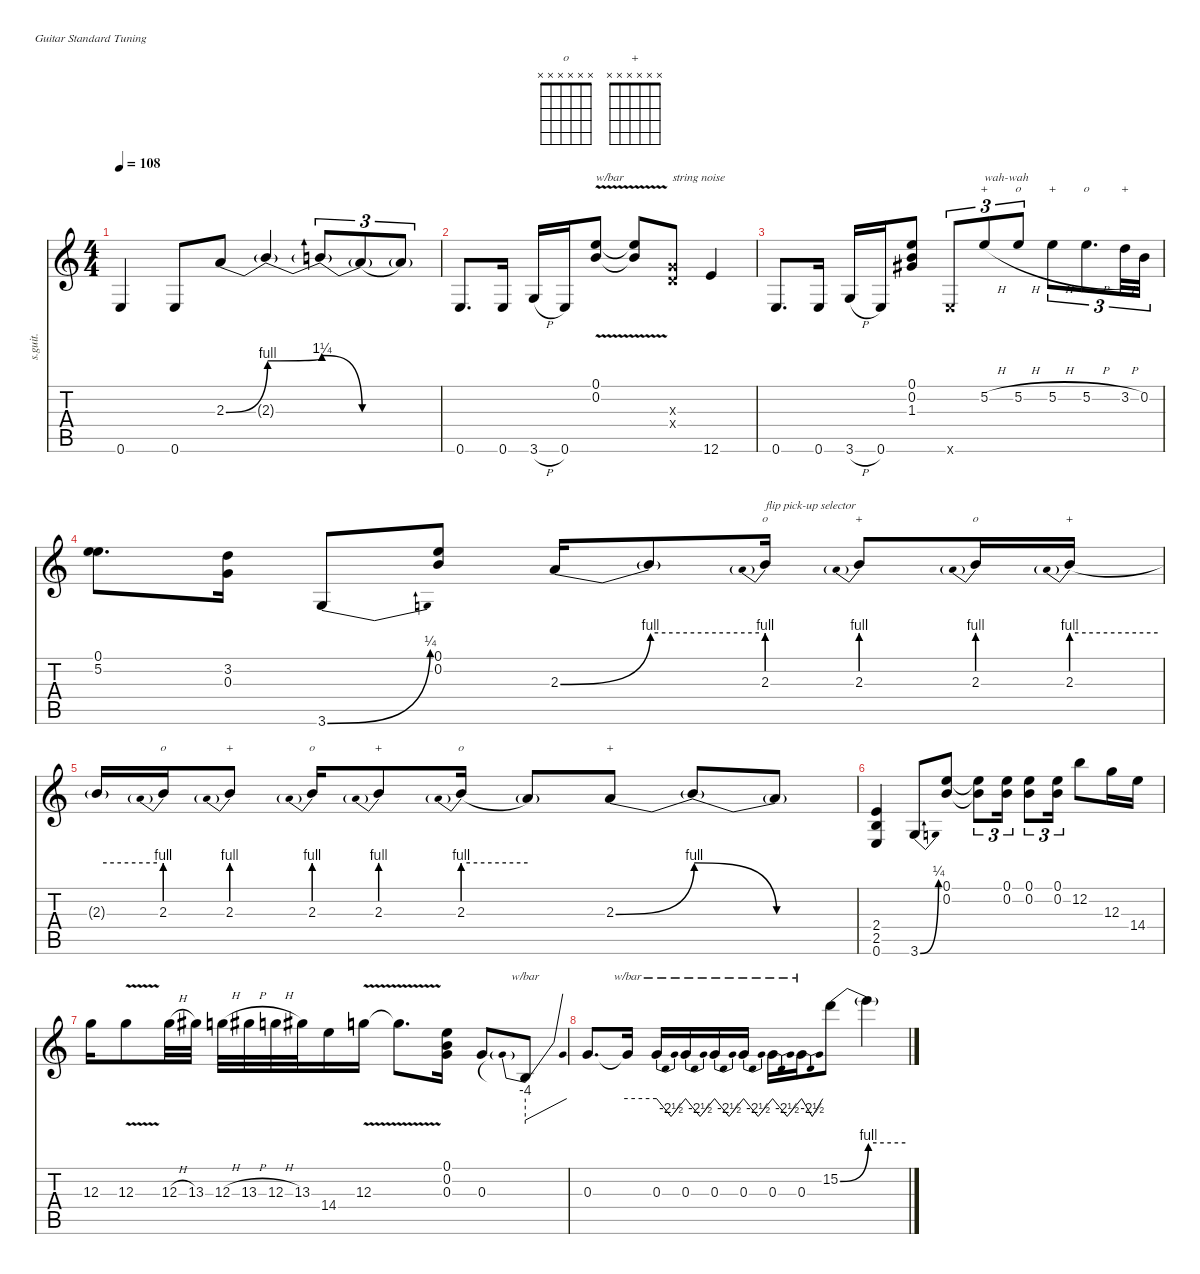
\defaultSystemsLayout 4
\hideDynamics
\bracketExtendMode nobrackets
\otherSystemsTrackNameOrientation horizontal
\track ("Guitar (Jimi Hendrix)" "s.guit.") {instrument acousticguitarsteel}
\staff {score tabs}
\tuning (E4 B3 G3 D3 A2 E2)
\chord ("o" x x x x x x)
\chord ("+" x x x x x x)
\ts (4 4)
\tempo 108
\clef g2
\ks c
0.6.4{dy f beam Up} 0.6.8{beam Up} 2.3{be (bend 0 0 60 4)}.8{beam Up} 2.3{be (bend 0 4 60 5) t}.4{beam Up} 2.3{be (release 0 5 60 0) t}.8{tu (3 2) beam Up} 2.3{be (hold 0 0 60 0) t}.8{tu (3 2) beam Up} 2.3{be (hold 0 0 60 0) t}.8{tu (3 2) beam Up} |
0.6.8{d beam Up} 0.6.16{beam Up} 3.6{h}.16{beam Up} 0.6.16{beam Up} (0.1{v} 0.2{v}).8{txt "w/bar" beam Up} (0.1{v t} 0.2{v t}).8{beam Up} (0.3{x} 0.4{x}).8{txt "string noise" beam Up} 12.6.4{beam Up} |
0.6.8{d beam Up} 0.6.16{beam Up} 3.6{h}.16{beam Up} 0.6.16{beam Up} (0.1 0.2 1.3{acc #}).8{beam Up} 0.6{x}.8{tu (3 2) beam Up} 5.2{h}.8{tu (3 2) ch "+" txt "wah-wah" dy mf beam Up} 5.2{h}.8{tu (3 2) ch "o" dy ff beam Up} 5.2{h}.8{tu (3 2) ch "+" dy mf beam Down} 5.2{h}.8{d tu (3 2) ch "o" dy ff beam Down} 3.2{h}.32{tu (3 2) ch "+" dy mf beam Down} 0.2.32{tu (3 2) dy f beam Down} |
(0.1 5.2).8{d beam Down} (3.2 0.3).16{beam Down} 3.6{be (bend 0 0 30 1)}.8{beam Up} (0.1 0.2).8{beam Up} 2.3{be (bend 0 0 60 4)}.16{beam Up} 2.3{be (hold 0 4 60 4) t}.8{beam Up} 2.3{be (prebend 0 4 60 4)}.16{ch "o" txt "flip pick-up selector" dy ff beam Up} 2.3{be (prebend 0 4 60 4)}.8{ch "+" dy mf beam Up} 2.3{be (prebend 0 4 60 4)}.16{ch "o" dy ff beam Up} 2.3{be (prebend 0 4 60 4)}.16{ch "+" dy mf beam Up} |
2.3{be (hold 0 4 60 4) t}.16{dy f beam Up} 2.3{be (prebend 0 4 60 4)}.16{ch "o" dy ff beam Up} 2.3{be (prebend 0 4 60 4)}.8{ch "+" dy mf beam Up} 2.3{be (prebend 0 4 60 4)}.16{ch "o" dy ff beam Up} 2.3{be (prebend 0 4 60 4)}.8{ch "+" dy mf beam Up} 2.3{be (prebend 0 4 60 4)}.16{ch "o" dy ff beam Up} 2.3{be (hold 0 0 60 0) t}.8{dy f beam Up} 2.3{be (bend 0 0 60 4)}.8{ch "+" dy mf beam Up} 2.3{be (release 0 4 60 0) t}.8{dy f beam Up} 2.3{be (hold 0 0 60 0) t}.8{beam Up} |
(2.4 2.5 0.6).4{dy ff beam Up} 3.6{be (bend 0 0 30 1)}.8{dy f beam Up} (0.1 0.2).8{dy ff beam Up} (0.1{t} 0.2{t}).8{tu (3 2) dy f beam Down} (0.1 0.2).16{tu (3 2) beam Down} (0.1 0.2).8{tu (3 2) beam Down} (0.1 0.2).16{tu (3 2) beam Down} 12.2.8{beam Down} 12.3.16{beam Down} 14.4.16{beam Down} |
12.3.16{beam Down} 12.3{v}.8{beam Down} 12.3{h}.32{beam Down} 13.3{acc #}.32{beam Down} 12.3{h}.32{beam Down} 13.3{h acc #}.32{beam Down} 12.3{h}.32{beam Down} 13.3{acc #}.32{beam Down} 14.4.16{beam Down} 12.3{v}.16{beam Down} 12.3{v t}.8{d beam Down} (0.1 0.2 0.3).16{dy mf beam Down} 0.3.8{dy ff beam Up} 0.3{t}.8{tbe (predivedive default 0 -16 60 0) dy f beam Up} |
0.3.8{d dy ff beam Up} 0.3{t}.16{tbe (hold default 0 0 60 0) dy f beam Up} 0.3.16{tbe (dip default 0 0 30 -10 60 0) dy ff beam Up} 0.3.16{tbe (dip default 0 0 30 -10 60 0) beam Up} 0.3.16{tbe (dip default 0 0 30 -10 60 0) beam Up} 0.3.16{tbe (dip default 0 0 30 -10 60 0) beam Up} 0.3.16{tbe (dip default 0 0 30 -10 60 0) beam Down} 0.3.16{tbe (dip default 0 0 30 -10 60 0) beam Down} 15.2{be (bend 0 0 60 4)}.8{dy f beam Down} 15.2{be (hold 0 4 60 4) t}.4{beam Down}
